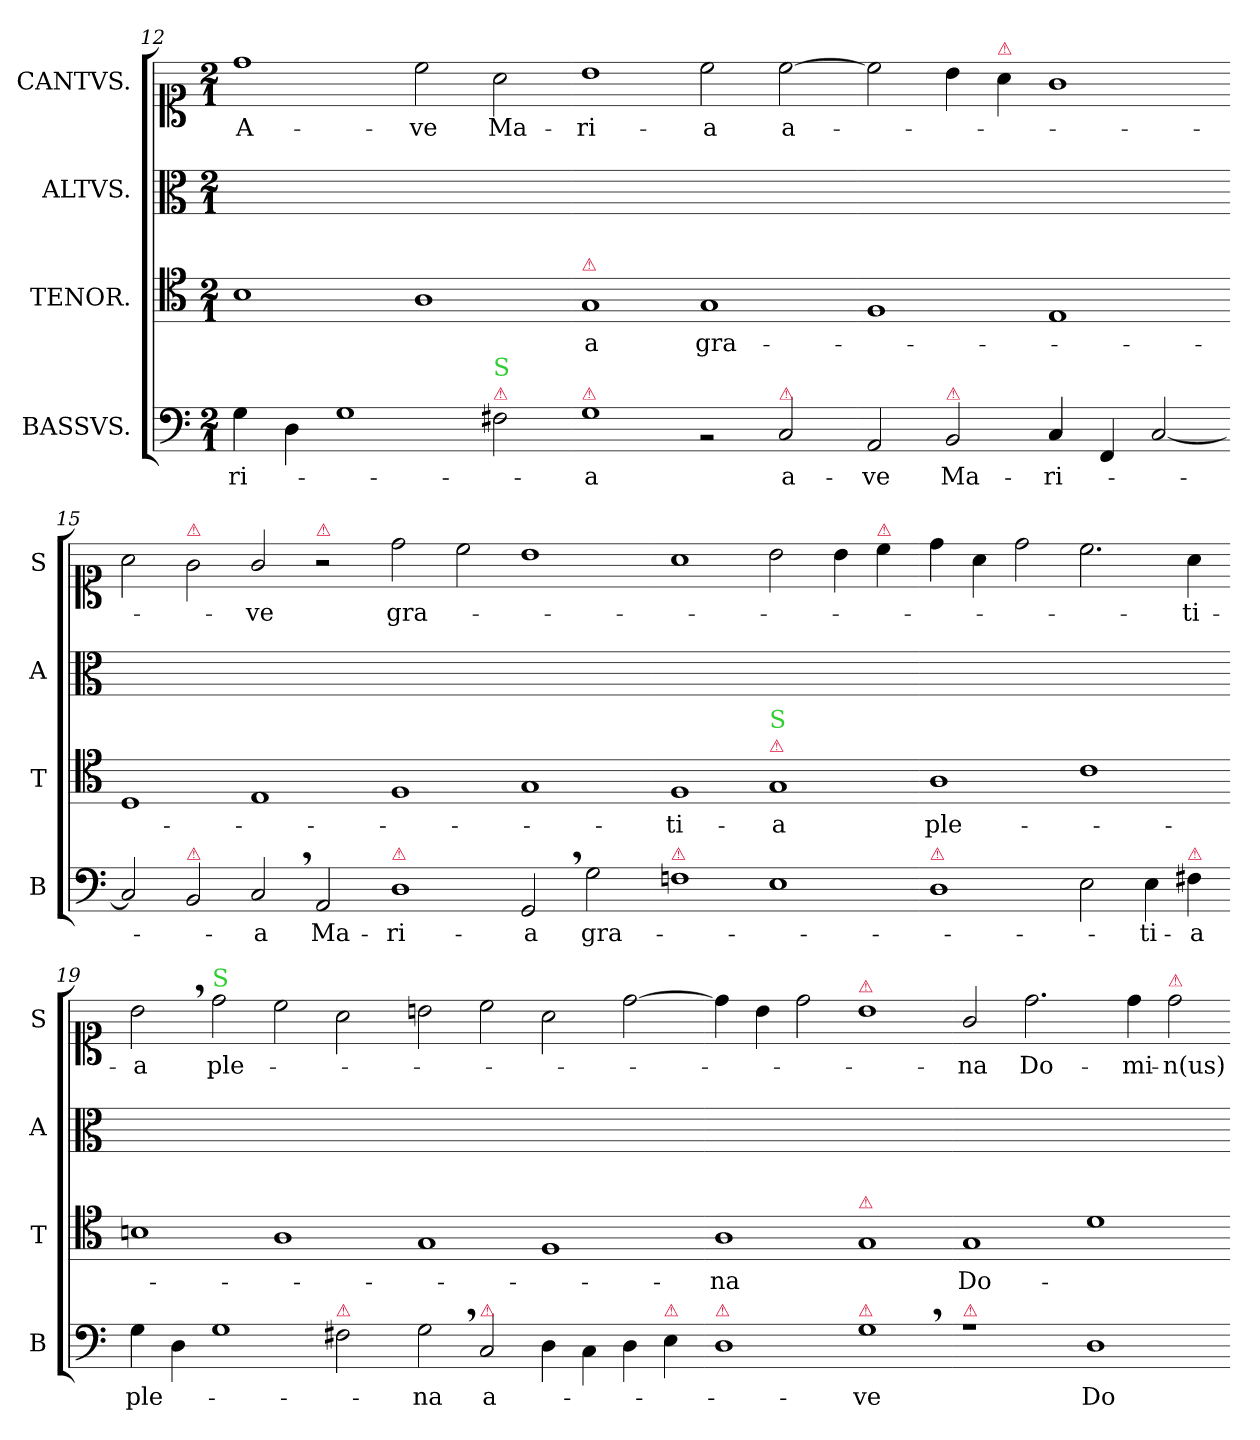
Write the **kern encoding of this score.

**kern	**text	**kern	**text	**kern	**kern	**text
*part4	*part4	*part3	*part3	*part2	*part1	*part1
*staff4	*staff4	*staff3	*staff3	*staff2	*staff1	*staff1
*I"BASSVS.	*	*I"TENOR.	*	*I"ALTVS.	*I"CANTVS.	*
*I'B	*	*I'T	*	*I'A	*I'S	*
*clefF4	*	*clefC4	*	*clefC3	*clefC1	*
*k[]	*	*k[]	*	*k[]	*k[]	*
*M2/1	*	*M2/1	*	*M2/1	*M2/1	*
=12	=12	=12	=12	=12	=12	=12
4G\	-ri-	1B	.	0ryy	1dd	A-
4D\	.	.	.	.	.	.
1G	.	.	.	.	.	.
.	.	1A	.	.	2cc\	-ve
!LO:TX:a:color=crimson:t=⚠	!	!	!	!	!	!
!LO:TX:a:color=limegreen:t=S	!	!	!	!	!	!
2F#X\	.	.	.	.	2a\	Ma-
=13-	=13-	=13-	=13-	=13-	=13-	=13-
!	!	!LO:TX:a:color=crimson:t=⚠	!	!	!	!
!LO:TX:a:color=crimson:t=⚠	!	!	!	!	!	!
1G	-a	1G	-a	0ryy	1b	-ri-
2rBB	.	1G	gra-	.	2cc\	-a
!LO:TX:a:color=crimson:t=⚠	!	!	!	!	!	!
2C/	a-	.	.	.	[2cc\	a-
=14-	=14-	=14-	=14-	=14-	=14-	=14-
2AA/	-ve	1F	.	0ryy	2cc\]	.
!LO:TX:a:color=crimson:t=⚠	!	!	!	!	!	!
2BB/	Ma-	.	.	.	4b\	.
!	!	!	!	!	!LO:TX:a:color=crimson:t=⚠	!
.	.	.	.	.	4a\	.
4C/	-ri-	1E	.	.	1g	.
4FF/	.	.	.	.	.	.
[2C/	.	.	.	.	.	.
=15-	=15-	=15-	=15-	=15-	=15-	=15-
2C/]	.	1D	.	0ryy	2a\	.
!	!	!	!	!	!LO:TX:a:color=crimson:t=⚠	!
!LO:TX:a:color=crimson:t=⚠	!	!	!	!	!	!
2BB/	.	.	.	.	2g\	.
2C,/	-a	1E	.	.	2g/	-ve
!	!	!	!	!	!LO:TX:a:color=crimson:t=⚠	!
!	!LO:LY:i	!	!	!	!	!
2AA/	Ma-	.	.	.	2r	.
=16-	=16-	=16-	=16-	=16-	=16-	=16-
!LO:TX:a:color=crimson:t=⚠	!	!	!	!	!	!
!	!LO:LY:i	!	!	!	!	!
1D	-ri-	1F	.	0ryy	2dd\	gra-
.	.	.	.	.	2cc\	.
2GG,/	-a	1G	.	.	1b	.
2G\	gra-	.	.	.	.	.
=17-	=17-	=17-	=17-	=17-	=17-	=17-
!LO:TX:a:color=crimson:t=⚠	!	!	!	!	!	!
1Fn	.	1F	-ti-	0ryy	1a	.
!	!	!LO:TX:a:color=crimson:t=⚠	!	!	!	!
!	!	!LO:TX:a:color=limegreen:t=S	!	!	!	!
1E	.	1G	-a	.	2b\	.
.	.	.	.	.	4b\	.
!	!	!	!	!	!LO:TX:a:color=crimson:t=⚠	!
.	.	.	.	.	4cc\	.
=18-	=18-	=18-	=18-	=18-	=18-	=18-
!LO:TX:a:color=crimson:t=⚠	!	!	!	!	!	!
1D	.	1A	ple-	0ryy	4dd\	.
.	.	.	.	.	4a\	.
.	.	.	.	.	2dd\	.
2E\	.	1c	.	.	2.cc\	.
4E\	-ti-	.	.	.	.	.
!LO:TX:a:color=crimson:t=⚠	!	!	!	!	!	!
4F#X\	-a	.	.	.	4a\	-ti-
=19-	=19-	=19-	=19-	=19-	=19-	=19-
4G\	ple-	1Bn	.	0ryy	2b,\	-a
4D\	.	.	.	.	.	.
!	!	!	!	!	!LO:TX:a:color=limegreen:t=S	!
1G	.	.	.	.	2dd\	ple-
.	.	1A	.	.	2cc\	.
!LO:TX:a:color=crimson:t=⚠	!	!	!	!	!	!
2F#X\	.	.	.	.	2a\	.
=20-	=20-	=20-	=20-	=20-	=20-	=20-
2G,\	-na	1G	.	0ryy	2bn\	.
!LO:TX:a:color=crimson:t=⚠	!	!	!	!	!	!
2C/	a-	.	.	.	2cc\	.
4D\	.	1F	.	.	2a\	.
4C\	.	.	.	.	.	.
4D\	.	.	.	.	[2dd\	.
!LO:TX:a:color=crimson:t=⚠	!	!	!	!	!	!
4E\	.	.	.	.	.	.
=21-	=21-	=21-	=21-	=21-	=21-	=21-
!LO:TX:a:color=crimson:t=⚠	!	!	!	!	!	!
1D	.	1A	-na	0ryy	4dd\]	.
.	.	.	.	.	4b\	.
.	.	.	.	.	2dd\	.
!	!	!	!	!	!LO:TX:a:color=crimson:t=⚠	!
!	!	!LO:TX:a:color=crimson:t=⚠	!	!	!	!
!LO:TX:a:color=crimson:t=⚠	!	!	!	!	!	!
1G,	-ve	1G	.	.	1b	.
=22-	=22-	=22-	=22-	=22-	=22-	=22-
!LO:TX:a:color=crimson:t=⚠	!	!	!	!	!	!
1rA	.	1G	Do-	0ryy	2g/	-na
.	.	.	.	.	2.dd\	Do-
1D	Do-	1d	.	.	.	.
.	.	.	.	.	4dd\	-mi-
!	!	!	!	!	!LO:TX:a:color=crimson:t=⚠	!
.	.	.	.	.	2dd\	-n(us)
=-	=-	=-	=-	=-	=-	=-
*-	*-	*-	*-	*-	*-	*-
